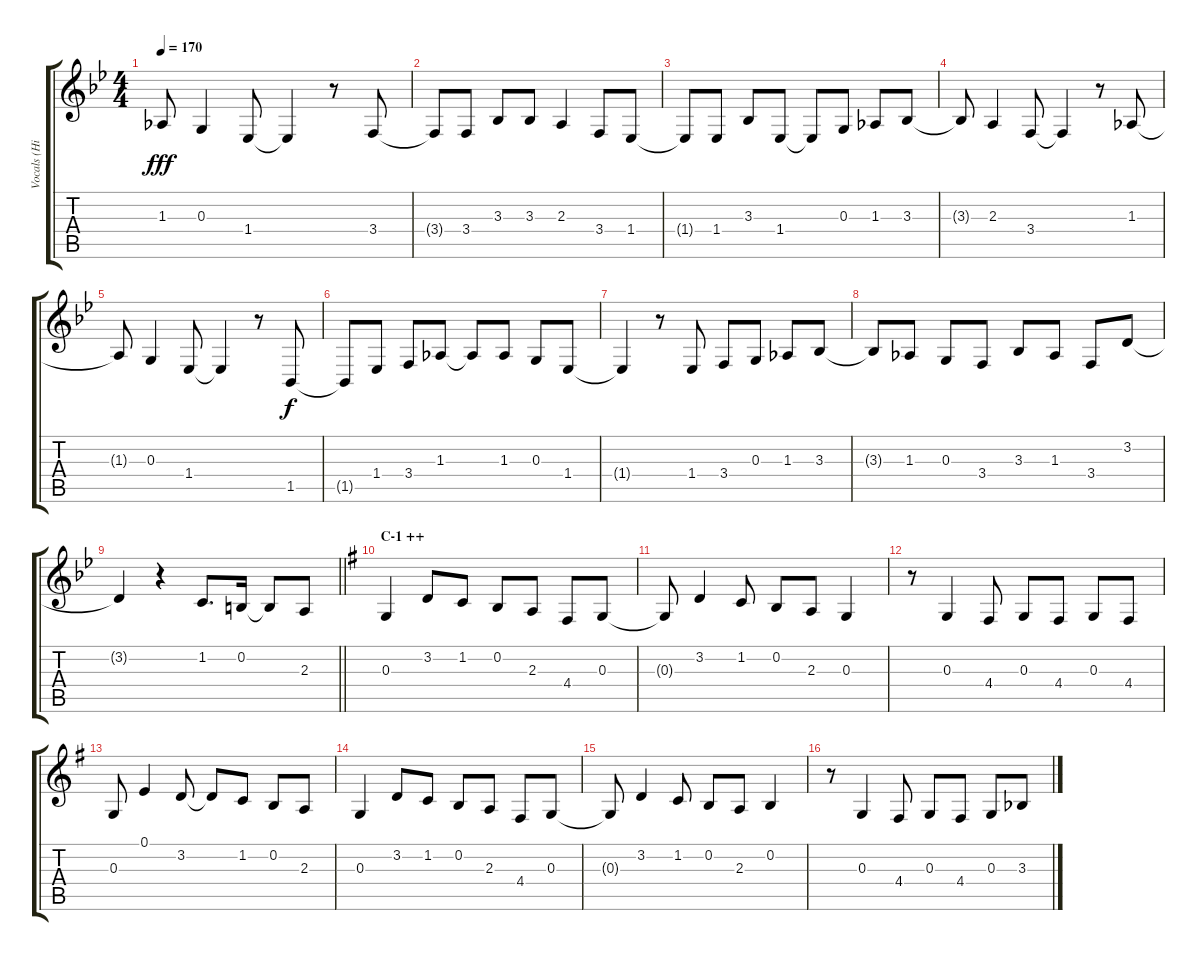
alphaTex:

\track ("Vocals (Hirasawa Yui)" "Vocals (Hi") {instrument altosax}
\staff {score tabs}
\tuning (E4 B3 G3 D3 A2 E2) {hide}
\ts (4 4)
\tempo 170
\clef g2
\ks bb
1.3{t}.8{dy fff} 0.3.4 1.4.8 1.4{t}.4 r.8 3.4.8 |
3.4{t}.8 3.4.8 3.3.8 3.3.8 2.3.4 3.4.8 1.4.8 |
1.4{t}.8 1.4.8 3.3.8 1.4.8 1.4{t}.8 0.3.8 1.3.8 3.3.8 |
3.3{t}.8 2.3.4 3.4.8 3.4{t}.4 r.8 1.3.8 |
1.3{t}.8 0.3.4 1.4.8 1.4{t}.4 r.8 1.5.8{dy f} |
1.5{t}.8 1.4.8 3.4.8 1.3.8 1.3{t}.8 1.3.8 0.3.8 1.4.8 |
1.4{t}.4 r.8 1.4.8 3.4.8 0.3.8 1.3.8 3.3.8 |
3.3{t}.8 1.3.8 0.3.8 3.4.8 3.3.8 1.3.8 3.4.8 3.2.8 |
\barLineRight lightlight
3.2{t}.4 r.4 1.2.8{d} 0.2.16 0.2{t}.8 2.3.8 |
\section ("" "C-1 ++")
\ks g
0.3.4 3.2.8 1.2.8 0.2.8 2.3.8 4.4.8 0.3.8 |
0.3{t}.8 3.2.4 1.2.8 0.2.8 2.3.8 0.3.4 |
r.8 0.3.4 4.4.8 0.3.8 4.4.8 0.3.8 4.4.8 |
0.3.8 0.1.4 3.2.8 3.2{t}.8 1.2.8 0.2.8 2.3.8 |
0.3.4 3.2.8 1.2.8 0.2.8 2.3.8 4.4.8 0.3.8 |
0.3{t}.8 3.2.4 1.2.8 0.2.8 2.3.8 0.2.4 |
r.8 0.3.4 4.4.8 0.3.8 4.4.8 0.3.8 3.3{acc b}.8
